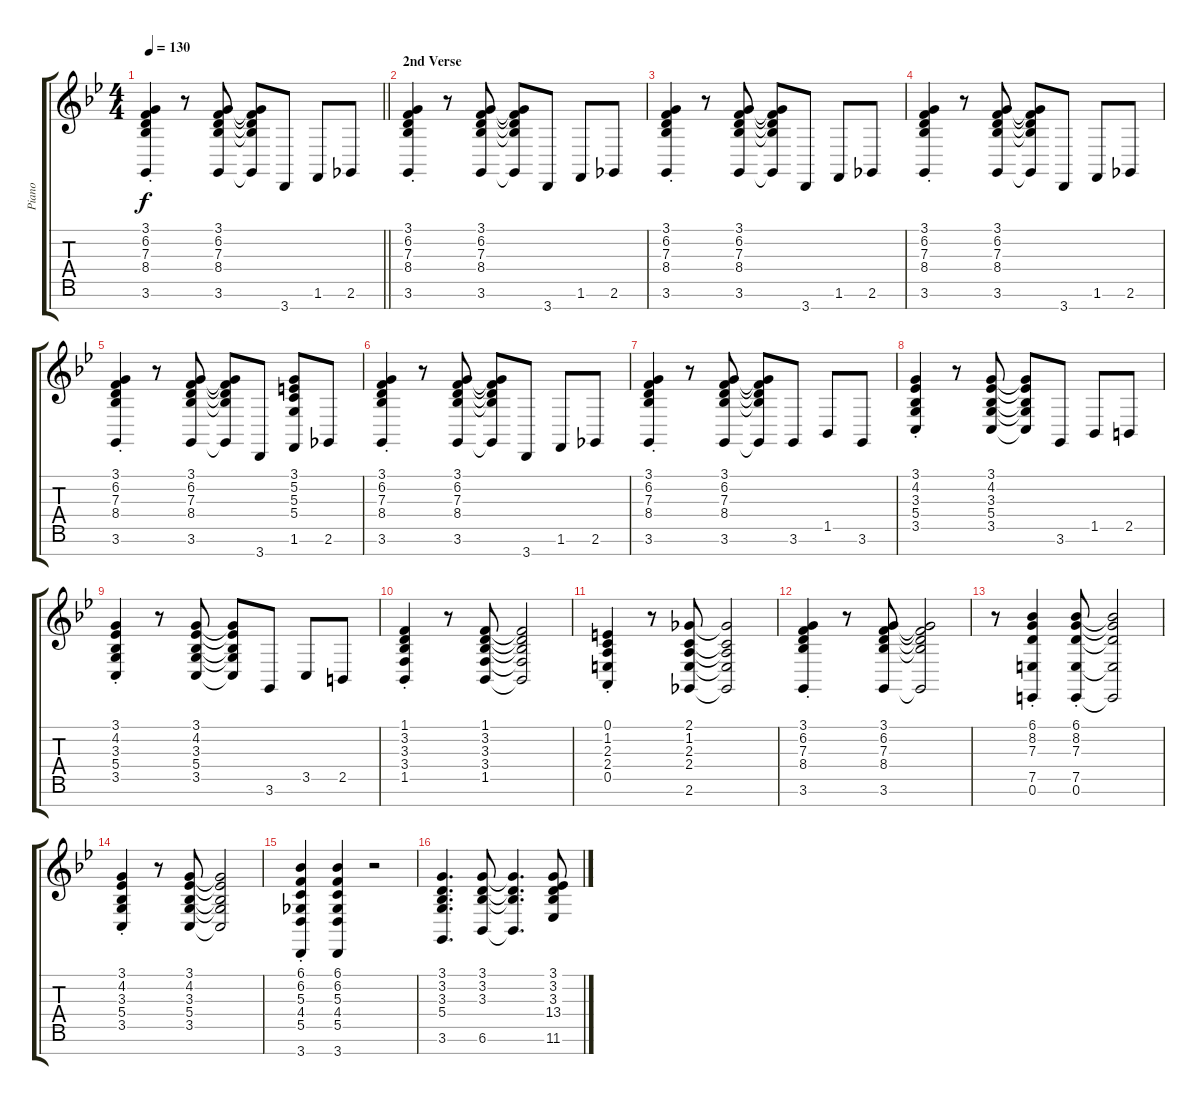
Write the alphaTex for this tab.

\track ("Piano" "Piano") {instrument acousticgrandpiano}
\staff {score tabs}
\tuning (E4 B3 G3 D3 A2 E2 B1) {hide}
\ts (4 4)
\tempo 130
\clef g2
\barLineRight lightlight
\ks bb
(3.1{st} 6.2{st} 7.3{st} 8.4{st} 3.6{st}).4{dy f} r.8 (3.1 6.2 7.3 8.4 3.6).8 (3.1{t} 6.2{t} 7.3{t} 8.4{t} 3.6{t}).8 3.7.8 1.6.8 2.6.8 |
\section ("" "2nd Verse")
(3.1{st} 6.2{st} 7.3{st} 8.4{st} 3.6{st}).4 r.8 (3.1 6.2 7.3 8.4 3.6).8 (3.1{t} 6.2{t} 7.3{t} 8.4{t} 3.6{t}).8 3.7.8 1.6.8 2.6.8 |
(3.1{st} 6.2{st} 7.3{st} 8.4{st} 3.6{st}).4 r.8 (3.1 6.2 7.3 8.4 3.6).8 (3.1{t} 6.2{t} 7.3{t} 8.4{t} 3.6{t}).8 3.7.8 1.6.8 2.6.8 |
(3.1{st} 6.2{st} 7.3{st} 8.4{st} 3.6{st}).4 r.8 (3.1 6.2 7.3 8.4 3.6).8 (3.1{t} 6.2{t} 7.3{t} 8.4{t} 3.6{t}).8 3.7.8 1.6.8 2.6.8 |
(3.1{st} 6.2{st} 7.3{st} 8.4{st} 3.6{st}).4 r.8 (3.1 6.2 7.3 8.4 3.6).8 (3.1{t} 6.2{t} 7.3{t} 8.4{t} 3.6{t}).8 3.7.8 (3.1 5.2 5.3 5.4 1.6).8 2.6.8 |
(3.1{st} 6.2{st} 7.3{st} 8.4{st} 3.6{st}).4 r.8 (3.1 6.2 7.3 8.4 3.6).8 (3.1{t} 6.2{t} 7.3{t} 8.4{t} 3.6{t}).8 3.7.8 1.6.8 2.6.8 |
(3.1{st} 6.2{st} 7.3{st} 8.4{st} 3.6{st}).4 r.8 (3.1 6.2 7.3 8.4 3.6).8 (3.1{t} 6.2{t} 7.3{t} 8.4{t} 3.6{t}).8 3.6.8 1.5.8 3.6.8 |
(3.1{st} 4.2{st} 3.3{st} 5.4{st} 3.5{st}).4 r.8 (3.1 4.2 3.3 5.4 3.5).8 (3.1{t} 4.2{t} 3.3{t} 5.4{t} 3.5{t}).8 3.6.8 1.5.8 2.5.8 |
(3.1{st} 4.2{st} 3.3{st} 5.4{st} 3.5{st}).4 r.8 (3.1 4.2 3.3 5.4 3.5).8 (3.1{t} 4.2{t} 3.3{t} 5.4{t} 3.5{t}).8 3.6.8 3.5.8 2.5.8 |
(1.1{st} 3.2{st} 3.3{st} 3.4{st} 1.5{st}).4 r.8 (1.1 3.2 3.3 3.4 1.5).8 (1.1{t} 3.2{t} 3.3{t} 3.4{t} 1.5{t}).2 |
(0.1{st} 1.2{st} 2.3{st} 2.4{st} 0.5{st}).4 r.8 (2.1 1.2 2.3 2.4 2.6).8 (2.1{t} 1.2{t} 2.3{t} 2.4{t} 2.6{t}).2 |
(3.1{st} 6.2{st} 7.3{st} 8.4{st} 3.6{st}).4 r.8 (3.1 6.2 7.3 8.4 3.6).8 (3.1{t} 6.2{t} 7.3{t} 8.4{t} 3.6{t}).2 |
r.8 (6.1{st} 8.2{st} 7.3{st} 7.5{st} 0.6).4 (6.1{st} 8.2{st} 7.3{st} 7.5{st} 0.6).8 (6.1{t} 8.2{t} 7.3{t} 7.5{t} 0.6{t}).2 |
(3.1{st} 4.2{st} 3.3{st} 5.4{st} 3.5{st}).4 r.8 (3.1 4.2 3.3 5.4 3.5).8 (3.1{t} 4.2{t} 3.3{t} 5.4{t} 3.5{t}).2 |
(6.1{st} 6.2{st} 5.3{st} 4.4{st} 5.5{st} 3.7{st}).4 (6.1 6.2 5.3 4.4 5.5 3.7).4 r.2 |
(3.1 3.2 3.3 5.4 3.6).4{d} (3.1 3.2 3.3 6.6).8 (3.1{t} 3.2{t} 3.3{t} 6.6{t}).4{d} (3.1 3.2 3.3 13.4 11.6).8
